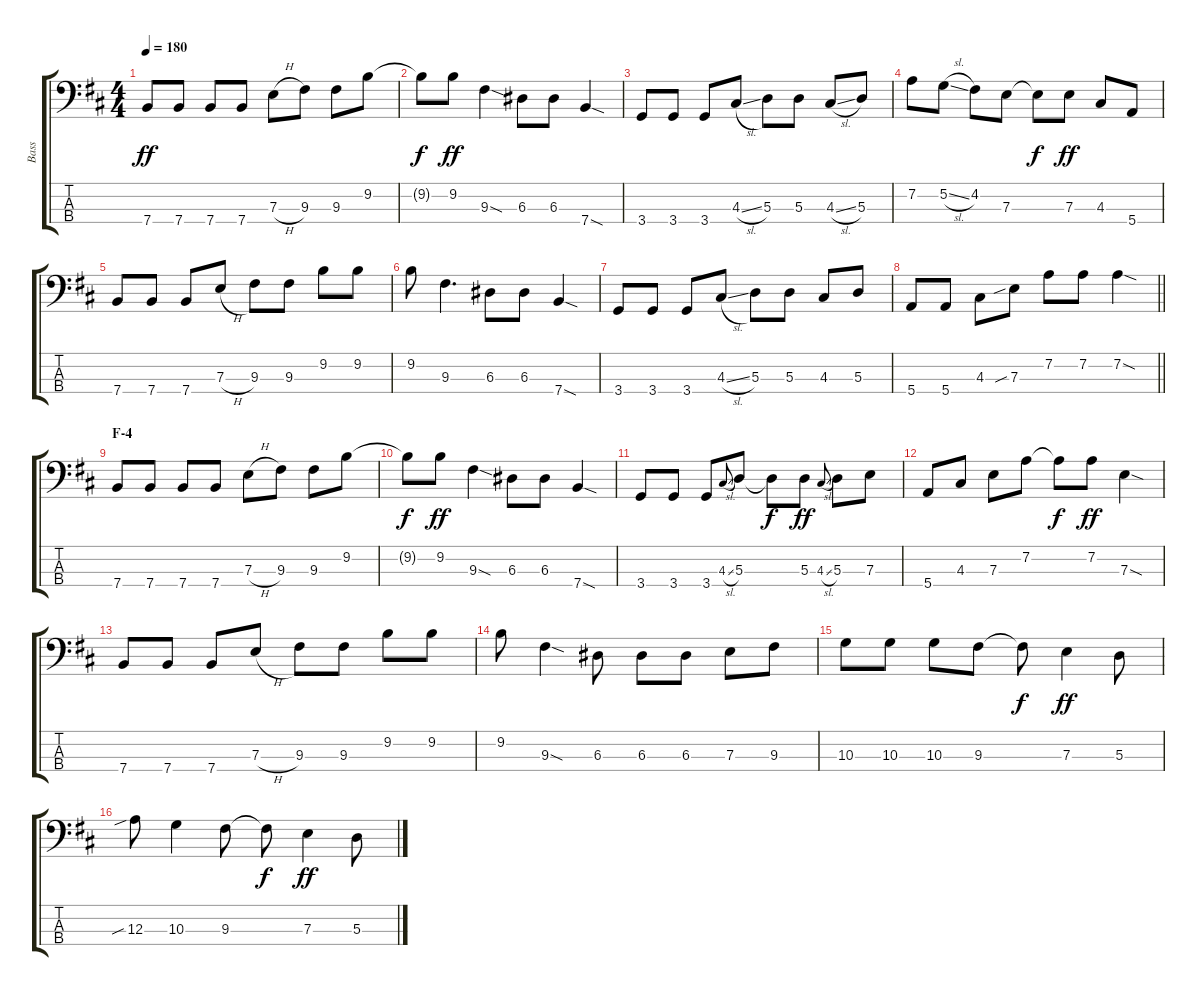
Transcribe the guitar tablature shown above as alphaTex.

\track ("Bass" "Bass") {instrument electricbasspick}
\staff {score tabs}
\tuning (G2 D2 A1 E1) {hide}
\ts (4 4)
\tempo 180
\clef f4
\ks d
7.4.8{dy ff} 7.4.8 7.4.8 7.4.8 7.3{h}.8 9.3.8 9.3.8 9.2.8 |
9.2{t}.8{dy f} 9.2.8{dy ff} 9.3{sod}.4 6.3.8 6.3.8 7.4{sod}.4 |
3.4.8 3.4.8 3.4.8 4.3{sl}.8 5.3.8 5.3.8 4.3{sl}.8 5.3.8 |
7.2.8 5.2{sl}.8 4.2.8 7.3.8 7.3{t}.8{dy f} 7.3.8{dy ff} 4.3.8 5.4.8 |
7.4.8 7.4.8 7.4.8 7.3{h}.8 9.3.8 9.3.8 9.2.8 9.2.8 |
9.2.8 9.3.4{d} 6.3.8 6.3.8 7.4{sod}.4 |
3.4.8 3.4.8 3.4.8 4.3{sl}.8 5.3.8 5.3.8 4.3.8 5.3.8 |
\barLineRight lightlight
5.4.8 5.4.8 4.3.8 7.3{sib}.8 7.2.8 7.2.8 7.2{sod}.4 |
\section ("" "F-4")
7.4.8 7.4.8 7.4.8 7.4.8 7.3{h}.8 9.3.8 9.3.8 9.2.8 |
9.2{t}.8{dy f} 9.2.8{dy ff} 9.3{sod}.4 6.3.8 6.3.8 7.4{sod}.4 |
3.4.8 3.4.8 3.4.8 4.3{sl}.8{gr onbeat} 5.3.8 5.3{t}.8{dy f} 5.3.8{dy ff} 4.3{sl}.8{gr onbeat} 5.3.8 7.3.8 |
5.4.8 4.3.8 7.3.8 7.2.8 7.2{t}.8{dy f} 7.2.8{dy ff} 7.3{sod}.4 |
7.4.8 7.4.8 7.4.8 7.3{h}.8 9.3.8 9.3.8 9.2.8 9.2.8 |
9.2.8 9.3{sod}.4 6.3.8 6.3.8 6.3.8 7.3.8 9.3.8 |
10.3.8 10.3.8 10.3.8 9.3.8 9.3{t}.8{dy f} 7.3.4{dy ff} 5.3.8 |
12.3{sib}.8 10.3.4 9.3.8 9.3{t}.8{dy f} 7.3.4{dy ff} 5.3.8
